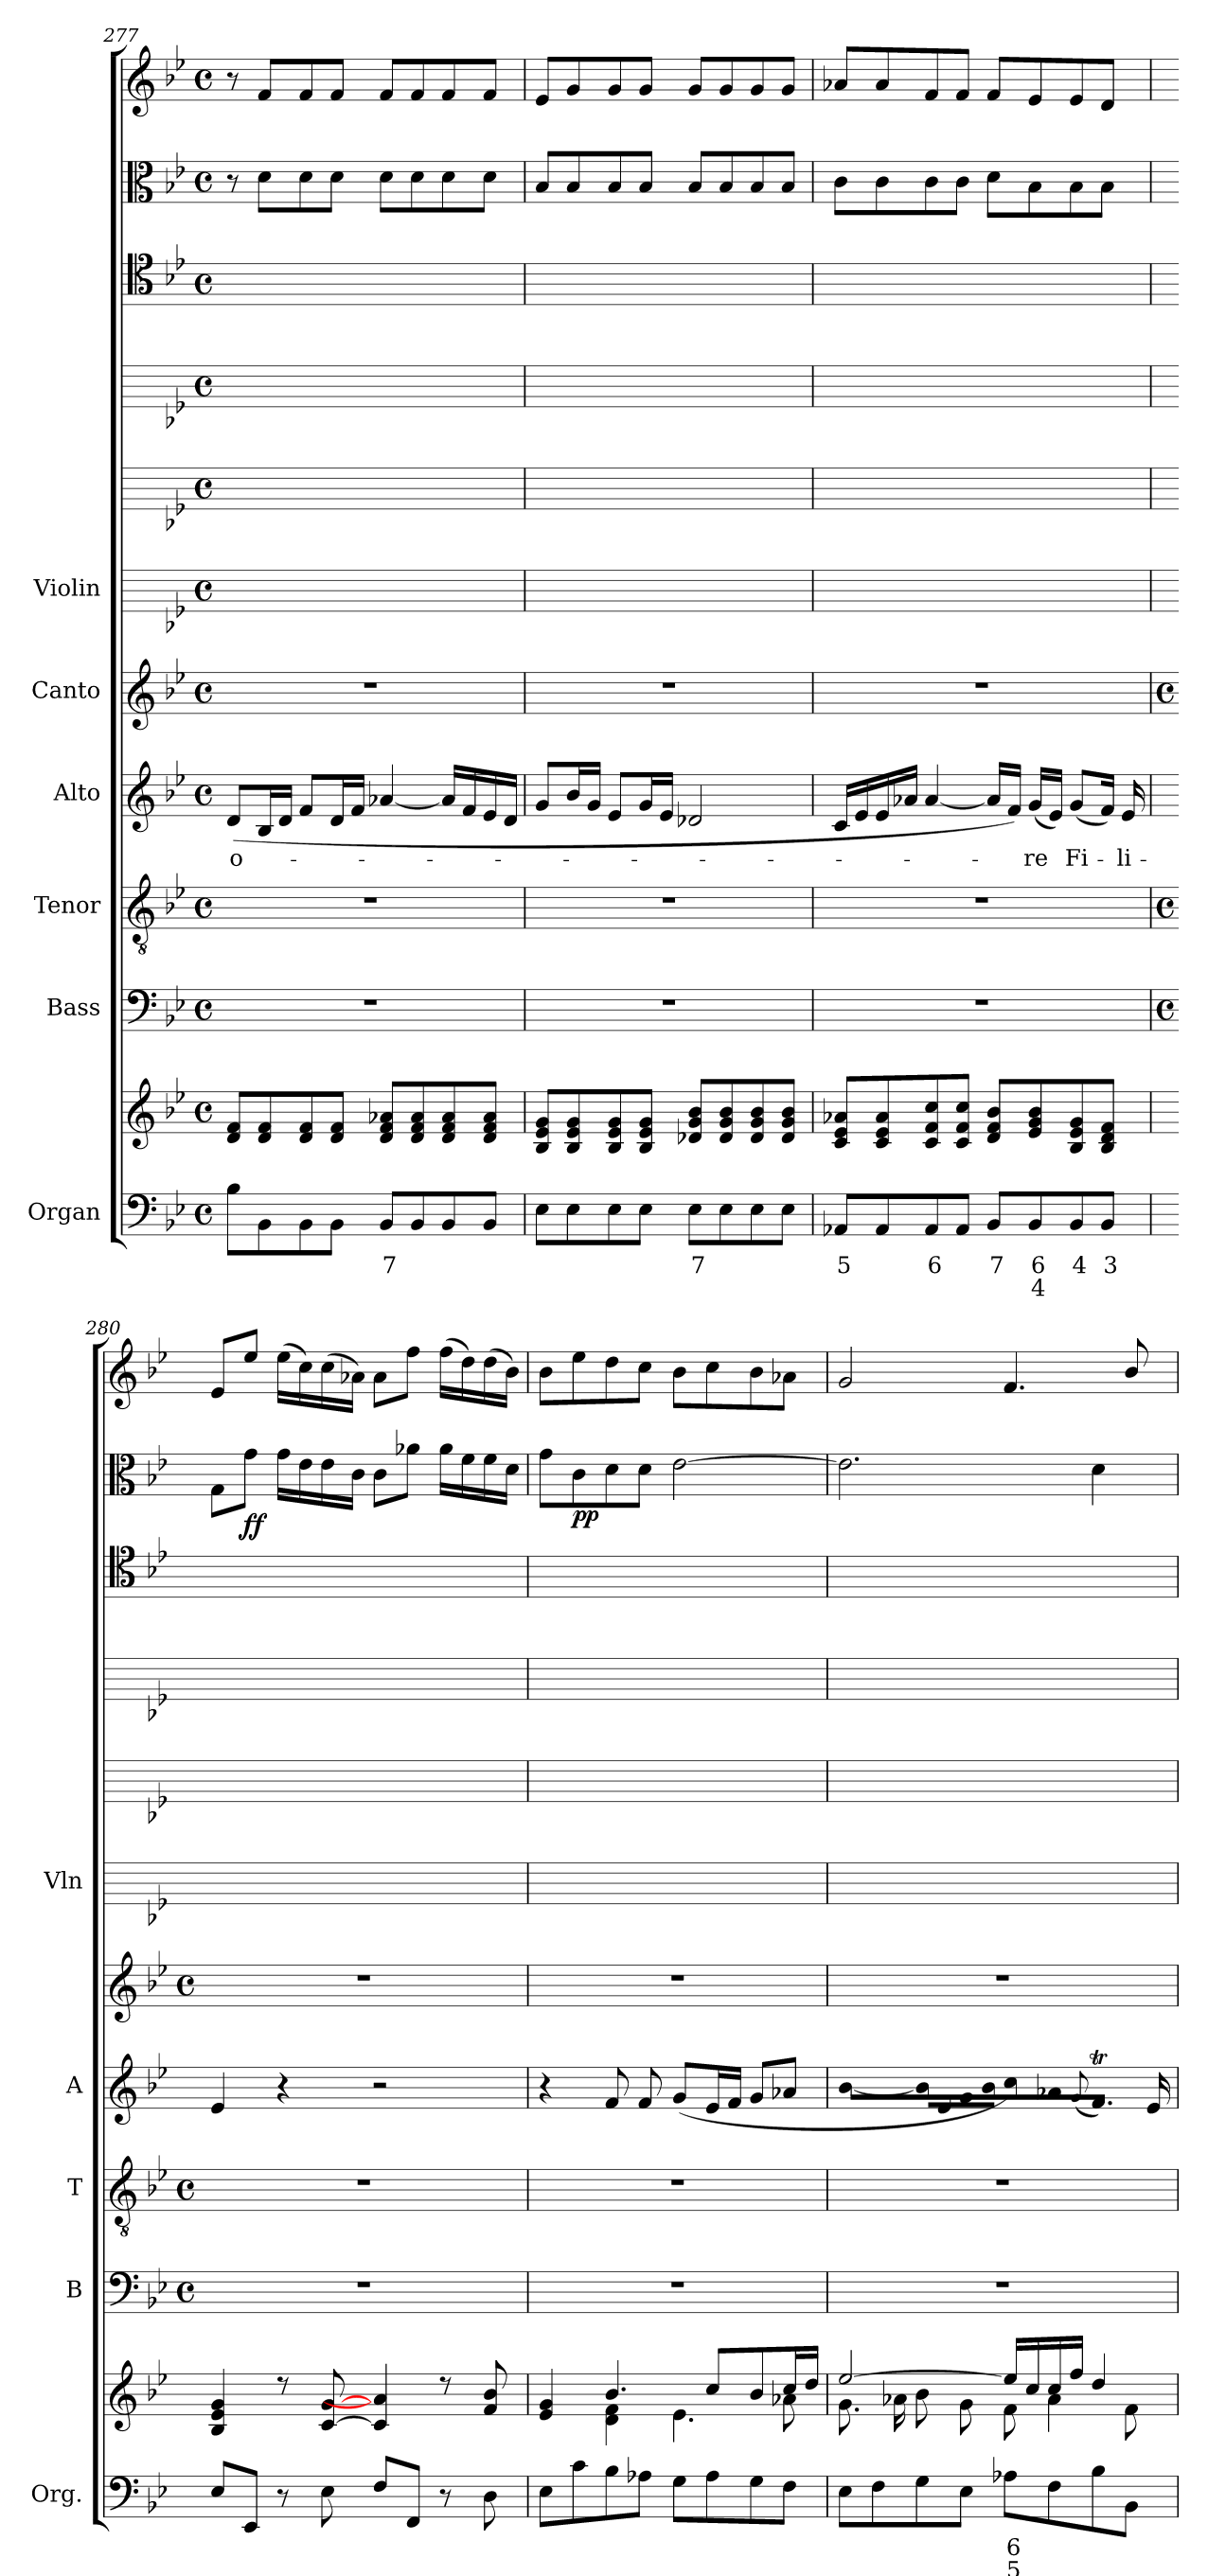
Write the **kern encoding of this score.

**kern	**text	**text	**kern	**kern	**kern	**kern	**text	**kern	**kern	**kern	**kern	**kern	**kern	**kern	**dynam
*part6	*part6	*part6	*part6	*part5	*part4	*part3	*part3	*part2	*part1	*part1	*part1	*part1	*part1	*part1	*part1
*staff12	*staff12	*staff12	*staff11	*staff10	*staff9	*staff8	*staff8	*staff7	*staff6	*staff5	*staff4	*staff3	*staff2	*staff1	*staff1/2/3/4/5/6
*I"Organ	*	*	*	*I"Bass	*I"Tenor	*I"Alto	*	*I"Canto	*I"Violin	*	*	*	*	*	*
*I'Org.	*	*	*	*I'B	*I'T	*I'A	*	*	*I'Vln	*	*	*	*	*	*
*clefF4	*	*	*clefG2	*clefF4	*clefGv2	*clefG2	*	*clefG2	*	*	*	*clefC4	*clefC3	*clefG2	*
*k[b-e-]	*	*	*k[b-e-]	*k[b-e-]	*k[b-e-]	*k[b-e-]	*	*k[b-e-]	*k[b-e-]	*k[b-e-]	*k[b-e-]	*k[b-e-]	*k[b-e-]	*k[b-e-]	*
*B-:	*	*	*B-:	*B-:	*B-:	*B-:	*	*B-:	*B-:	*B-:	*B-:	*B-:	*B-:	*B-:	*
*M4/4	*	*	*M4/4	*M4/4	*M4/4	*M4/4	*	*M4/4	*M4/4	*M4/4	*M4/4	*M4/4	*M4/4	*M4/4	*
*met(c)	*	*	*met(c)	*met(c)	*met(c)	*met(c)	*	*met(c)	*met(c)	*met(c)	*met(c)	*met(c)	*met(c)	*met(c)	*
=277	=277	=277	=277	=277	=277	=277	=277	=277	=277	=277	=277	=277	=277	=277	=277
*	*	*	*^	*	*	*	*	*	*	*	*	*	*	*	*
!	!	!	!	!	!	!	!	!LO:LY:b	!	!	!	!	!	!	!	!
8B-L	.	.	8d 8fL	1ryy	1r	1r	(<8dL	o-	1r	1ryy	1ryy	1ryy	1ryy	8r	8r	.
8BB-	.	.	8d 8f	.	.	.	16B-L	.	.	.	.	.	.	8dL	8fL	.
.	.	.	.	.	.	.	16dJJ	.	.	.	.	.	.	.	.	.
8BB-	.	.	8d 8f	.	.	.	8fL	.	.	.	.	.	.	8d	8f	.
8BB-J	.	.	8d 8fJ	.	.	.	16dL	.	.	.	.	.	.	8dJ	8fJ	.
.	.	.	.	.	.	.	16fJJ	.	.	.	.	.	.	.	.	.
!	!LO:LY:b	!	!	!	!	!	!	!	!	!	!	!	!	!	!	!
8BB-L	7	.	8d 8f 8a-XL	.	.	.	[4a-X	.	.	.	.	.	.	8dL	8fL	.
8BB-	.	.	8d 8f 8a-	.	.	.	.	.	.	.	.	.	.	8d	8f	.
8BB-	.	.	8d 8f 8a-	.	.	.	16a-LL]	.	.	.	.	.	.	8d	8f	.
.	.	.	.	.	.	.	16f	.	.	.	.	.	.	.	.	.
8BB-J	.	.	8d 8f 8a-J	.	.	.	16e-	.	.	.	.	.	.	8dJ	8fJ	.
.	.	.	.	.	.	.	16dJJ	.	.	.	.	.	.	.	.	.
=278	=278	=278	=278	=278	=278	=278	=278	=278	=278	=278	=278	=278	=278	=278	=278	=278
8E-L	.	.	8B- 8e- 8gL	1ryy	1r	1r	8gL	.	1r	1ryy	1ryy	1ryy	1ryy	8B-L	8e-L	.
8E-	.	.	8B- 8e- 8g	.	.	.	16b-L	.	.	.	.	.	.	8B-	8g	.
.	.	.	.	.	.	.	16gJJ	.	.	.	.	.	.	.	.	.
8E-	.	.	8B- 8e- 8g	.	.	.	8e-L	.	.	.	.	.	.	8B-	8g	.
8E-J	.	.	8B- 8e- 8gJ	.	.	.	16gL	.	.	.	.	.	.	8B-J	8gJ	.
.	.	.	.	.	.	.	16e-JJ	.	.	.	.	.	.	.	.	.
!	!LO:LY:b	!	!	!	!	!	!	!	!	!	!	!	!	!	!	!
8E-L	7	.	8d-X 8g 8b-L	.	.	.	2d-X	.	.	.	.	.	.	8B-L	8gL	.
8E-	.	.	8d- 8g 8b-	.	.	.	.	.	.	.	.	.	.	8B-	8g	.
8E-	.	.	8d- 8g 8b-	.	.	.	.	.	.	.	.	.	.	8B-	8g	.
8E-J	.	.	8d- 8g 8b-J	.	.	.	.	.	.	.	.	.	.	8B-J	8gJ	.
=279	=279	=279	=279	=279	=279	=279	=279	=279	=279	=279	=279	=279	=279	=279	=279	=279
!	!LO:LY:b	!	!	!	!	!	!	!	!	!	!	!	!	!	!	!
8AA-XL	5	.	8c 8e- 8a-XL	1ryy	1r	1r	16cLL	.	1r	1ryy	1ryy	1ryy	1ryy	8cL	8a-XL	.
.	.	.	.	.	.	.	16e-	.	.	.	.	.	.	.	.	.
8AA-	.	.	8c 8e- 8a-	.	.	.	16e-	.	.	.	.	.	.	8c	8a-	.
.	.	.	.	.	.	.	16a-XJJ	.	.	.	.	.	.	.	.	.
!	!LO:LY:b	!	!	!	!	!	!	!	!	!	!	!	!	!	!	!
8AA-	6	.	8c 8f 8cc	.	.	.	[4a-	.	.	.	.	.	.	8c	8f	.
8AA-J	.	.	8c 8f 8ccJ	.	.	.	.	.	.	.	.	.	.	8cJ	8fJ	.
!	!LO:LY:b	!	!	!	!	!	!	!	!	!	!	!	!	!	!	!
8BB-L	7	.	8d 8f 8b-L	.	.	.	16a-LL]	.	.	.	.	.	.	8dL	8fL	.
.	.	.	.	.	.	.	16fJJ)	.	.	.	.	.	.	.	.	.
!	!LO:LY:b	!LO:LY:b	!	!	!	!	!	!LO:LY:b	!	!	!	!	!	!	!	!
8BB-	6	4	8e- 8g 8b-	.	.	.	(<16gLL	re	.	.	.	.	.	8B-	8e-	.
.	.	.	.	.	.	.	16e-JJ)	.	.	.	.	.	.	.	.	.
!	!LO:LY:b	!	!	!	!	!	!	!LO:LY:b	!	!	!	!	!	!	!	!
8BB-	4	.	8B- 8e- 8g	.	.	.	(<8gL	Fi-	.	.	.	.	.	8B-	8e-	.
!	!LO:LY:b	!	!	!	!	!	!	!	!	!	!	!	!	!	!	!
8BB-J	3	.	8B- 8d 8fJ	.	.	.	16fJ)	.	.	.	.	.	.	8B-J	8dJ	.
!	!	!	!	!	!	!	!	!LO:LY:b	!	!	!	!	!	!	!	!
.	.	.	.	.	.	.	16e-	li-	.	.	.	.	.	.	.	.
!!LO:LB:g=z
=280	=280	=280	=280	=280	=280	=280	=280	=280	=280	=280	=280	=280	=280	=280	=280	=280
*	*	*	*	*	*M4/4	*M4/4	*	*	*M4/4	*	*	*	*	*	*	*
*	*	*	*	*	*met(c)	*met(c)	*	*	*met(c)	*	*	*	*	*	*	*
!	!	!	!	!	!	!	!	!LO:LY:b	!	!	!	!	!	!	!	!
8E-L	.	.	4B-/ 4e-/ 4g/	1ryy	1r	1r	4e-	-i,	1r	1ryy	1ryy	1ryy	1ryy	8GL	8e-L	.
!	!	!	!	!	!	!	!	!	!	!	!	!	!	!	!	!LO:DY:b=2
!	!	!	!	!	!	!	!	!	!	!	!	!	!	!	!	!LO:DY:n=1:b
8EE-J	.	.	.	.	.	.	.	.	.	.	.	.	.	8gJ	8ee-J	f f
8r	.	.	8r	.	.	.	4r	.	.	.	.	.	.	16gLL	(>16ee-LL	.
.	.	.	.	.	.	.	.	.	.	.	.	.	.	16e-	16cc)	.
8E-	.	.	[8c/ [8g/	.	.	.	.	.	.	.	.	.	.	16e-	(>16cc	.
.	.	.	.	.	.	.	.	.	.	.	.	.	.	16cJJ	16a-XJJ)	.
8FL	.	.	4c/] 4a-/]	.	.	.	2r	.	.	.	.	.	.	8cL	8a-L	.
8FFJ	.	.	.	.	.	.	.	.	.	.	.	.	.	8a-XJ	8ffJ	.
8r	.	.	8r	.	.	.	.	.	.	.	.	.	.	16a-LL	(>16ffLL	.
.	.	.	.	.	.	.	.	.	.	.	.	.	.	16f	16dd)	.
8D	.	.	8f/ 8b-/	.	.	.	.	.	.	.	.	.	.	16f	(>16dd	.
.	.	.	.	.	.	.	.	.	.	.	.	.	.	16dJJ	16b-JJ)	.
=281	=281	=281	=281	=281	=281	=281	=281	=281	=281	=281	=281	=281	=281	=281	=281	=281
8E-L	.	.	4e-/ 4g/	4ryy	1r	1r	4r	.	1r	1ryy	1ryy	1ryy	1ryy	8gL	8b-L	.
!	!	!	!	!	!	!	!	!	!	!	!	!	!	!	!	!LO:DY:b=2
!	!	!	!	!	!	!	!	!	!	!	!	!	!	!	!	!LO:DY:n=1:b
8c	.	.	.	.	.	.	.	.	.	.	.	.	.	8c	8ee-	p p
!	!	!	!	!	!	!	!	!LO:LY:b	!	!	!	!	!	!	!	!
8B-	.	.	4.b-/	4d\ 4f\	.	.	8f	et	.	.	.	.	.	8d	8dd	.
!	!	!	!	!	!	!	!	!LO:LY:b	!	!	!	!	!	!	!	!
8A-XJ	.	.	.	.	.	.	8f	cru-	.	.	.	.	.	8dJ	8ccJ	.
!	!	!	!	!	!	!	!	!LO:LY:b	!	!	!	!	!	!	!	!
8GL	.	.	.	4.e-\	.	.	(<8gL	-o-	.	.	.	.	.	[2e-	8b-L	.
8A-	.	.	8cc/L	.	.	.	16e-L	.	.	.	.	.	.	.	8cc	.
.	.	.	.	.	.	.	16fJJ	.	.	.	.	.	.	.	.	.
8G	.	.	8b-/	.	.	.	8gL	.	.	.	.	.	.	.	8b-	.
8FJ	.	.	16cc/L	8a-X\	.	.	8a-XJ	.	.	.	.	.	.	.	8a-XJ	.
.	.	.	16dd/JJ	.	.	.	.	.	.	.	.	.	.	.	.	.
=282	=282	=282	=282	=282	=282	=282	=282	=282	=282	=282	=282	=282	=282	=282	=282	=282
8E-L	.	.	[2ee-/	8.g\L	1r	1r	[4b-/	.	1r	1ryy	1ryy	1ryy	1ryy	2.e-]	2g	.
8F	.	.	.	.	.	.	.	.	.	.	.	.	.	.	.	.
.	.	.	.	16a-X\L	.	.	.	.	.	.	.	.	.	.	.	.
8G	.	.	.	8b-\	.	.	16b-LL]	.	.	.	.	.	.	.	.	.
.	.	.	.	.	.	.	16e-	.	.	.	.	.	.	.	.	.
8E-J	.	.	.	8g\J	.	.	16g	.	.	.	.	.	.	.	.	.
.	.	.	.	.	.	.	16b-JJ	.	.	.	.	.	.	.	.	.
!	!LO:LY:b	!LO:LY:b	!	!	!	!	!	!	!	!	!	!	!	!	!	!
8A-XL	6	5	16ee-/LL]	8f\	.	.	8cc)	.	.	.	.	.	.	.	4.f	.
.	.	.	16cc/	.	.	.	.	.	.	.	.	.	.	.	.	.
!	!	!	!	!	!	!	!	!LO:LY:b	!	!	!	!	!	!	!	!
8F	.	.	16cc/	4a-\	.	.	8a-X	-re	.	.	.	.	.	.	.	.
.	.	.	16ff/JJ	.	.	.	.	.	.	.	.	.	.	.	.	.
!	!	!	!	!	!	!	!	!LO:LY:b	!	!	!	!	!	!	!	!
.	.	.	.	.	.	.	(<8qqg/L	Fi-	.	.	.	.	.	.	.	.
8B-	.	.	4dd/	.	.	.	8.fTJ)	.	.	.	.	.	.	4d	.	.
8BB-J	.	.	.	8f\	.	.	.	.	.	.	.	.	.	.	8b-/	.
!	!	!	!	!	!	!	!	!LO:LY:b	!	!	!	!	!	!	!	!
.	.	.	.	.	.	.	16e-	li-	.	.	.	.	.	.	.	.
*	*	*	*v	*v	*	*	*	*	*	*	*	*	*	*	*	*
=	=	=	=	=	=	=	=	=	=	=	=	=	=	=	=
*-	*-	*-	*-	*-	*-	*-	*-	*-	*-	*-	*-	*-	*-	*-	*-
